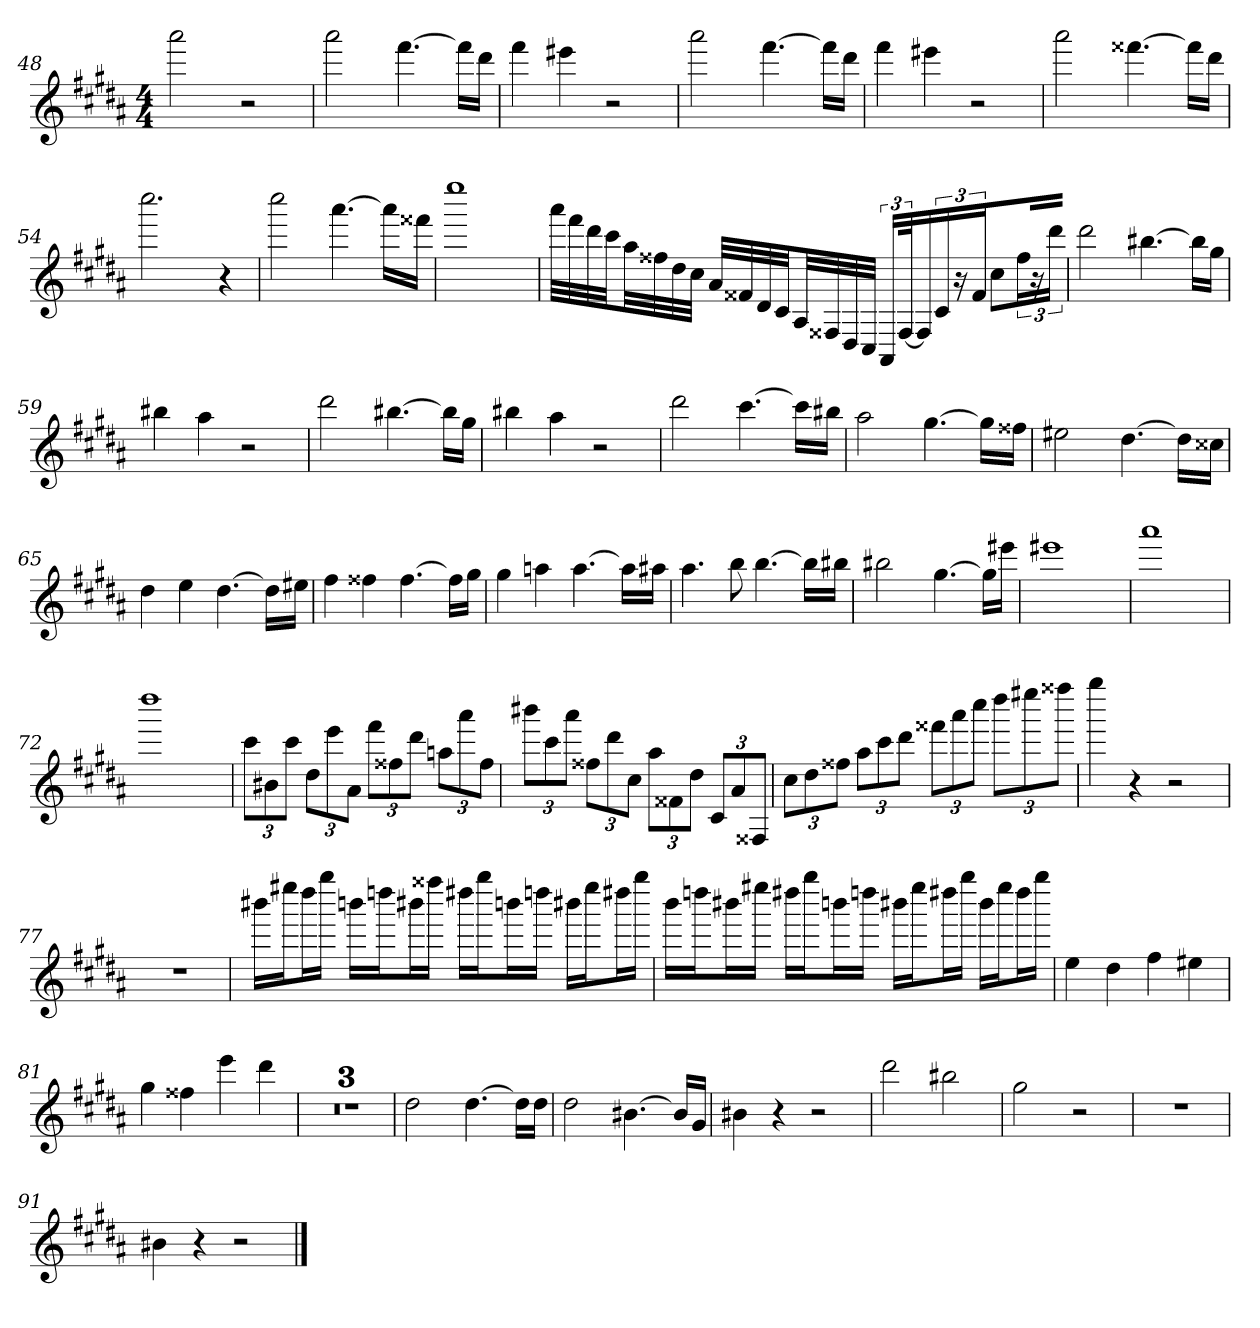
**kern
*part1
*staff1
*clefG2
*k[f#c#g#d#a#]
*B:
*M4/4
=48
2aaa#
2r
=49
2aaa#
[4.fff#
16fff#\LL]
16ddd#\JJ
=50
4fff#
4eee#X
2r
=51
2aaa#
[4.fff#
16fff#\LL]
16ddd#\JJ
=52
4fff#
4eee#X
2r
=53
2aaa#
[4.fff##X
16fff##\LL]
16ddd#\JJ
=54
2.cccc#
4r
=55
2cccc#
[4.aaa#
16aaa#\LL]
16fff##X\JJ
=56
1eeee
=57
32aaa#\LLL
32fff#\
32ddd#\
32ccc#\JJ
32aa#\LL
32ff##X\
32dd#\
32cc#\JJJ
32a#/LLL
32f##X/
32d#/
32c#/JJ
32A#/LL
32F##X/
32D#/
32C#/JJJ
24AA#/LL
[48F##/K
16F##/]
24c#/JJ
24r
24f##
8cc#\L
24ff##\Jk
24r
24ddd#
=58
2ddd#
[4.bb#X
16bb#\LL]
16gg#\JJ
=59
4bb#X
4aa#
2r
=60
2ddd#
[4.bb#X
16bb#\LL]
16gg#\JJ
=61
4bb#X
4aa#
2r
=62
2ddd#
[4.ccc#
16ccc#\LL]
16bb#X\JJ
=63
2aa#
[4.gg#
16gg#\LL]
16ff##X\JJ
=64
2ee#X
[4.dd#
16dd#\LL]
16cc##X\JJ
=65
4dd#
4ee
[4.dd#
16dd#\LL]
16ee#X\JJ
=66
4ff#
4ff##X
[4.ff##
16ff##\LL]
16gg#\JJ
=67
4gg#
4aan
[4.aa
16aa\LL]
16aa#X\JJ
=68
4.aa#
8bb
[4.bb
16bb\LL]
16bb#X\JJ
=69
2bb#X
[4.gg#
16gg#\LL]
16eee#X\JJ
=70
1eee#X
=71
1aaa#
=72
1dddd#
=73
12ccc#\L
12b#X\
12ccc#\J
12dd#\L
12eee\
12a#\J
12fff#\L
12ff##X\
12ddd#\J
12aan\L
12aaa#\
12ff##\J
=74
12bbb#X\L
12ccc#\
12aaa#\J
12ff##X\L
12ddd#\
12cc#\J
12aa#\L
12f##X\
12dd#\J
12c#/L
12a#/
12F##X/J
=75
12cc#\L
12dd#\
12ff##X\J
12aa#\L
12ccc#\
12ddd#\J
12fff##X\L
12aaa#\
12cccc#\J
12dddd#\L
12eeee#X\
12ffff##X\J
=76
4gggg#
4r
2r
=77
1r
=78
16bbb#X\LL
16eeee#X\J
16dddd#\L
16gggg#\JJ
16bbbn\LL
16ddddn\J
16bbb#X\L
16ffff##X\JJ
16dddd#X\LL
16gggg#\J
16bbbn\L
16ddddn\JJ
16bbb#X\LL
16eeee#\J
16dddd#X\L
16gggg#\JJ
=79
16bbb\LL
16ddddn\J
16bbb#X\L
16eeee#X\JJ
16dddd#X\LL
16gggg#\J
16bbbn\L
16ddddn\JJ
16bbb#X\LL
16eeee#\J
16dddd#X\L
16gggg#\JJ
16bbb#\LL
16eeee#\J
16dddd#\L
16gggg#\JJ
=80
4ee
4dd#
4ff#
4ee#X
=81
4gg#
4ff##X
4eee
4ddd#
=82
1r
=83
1r
=84
1r
=85
2dd#
[4.dd#
16dd#\LL]
16dd#\JJ
=86
2dd#
[4.b#X
16b#/LL]
16g#/JJ
=87
4b#X
4r
2r
=88
2ddd#
2bb#X
=89
2gg#
2r
=90
1r
=91
4b#X
4r
2r
==
*-
